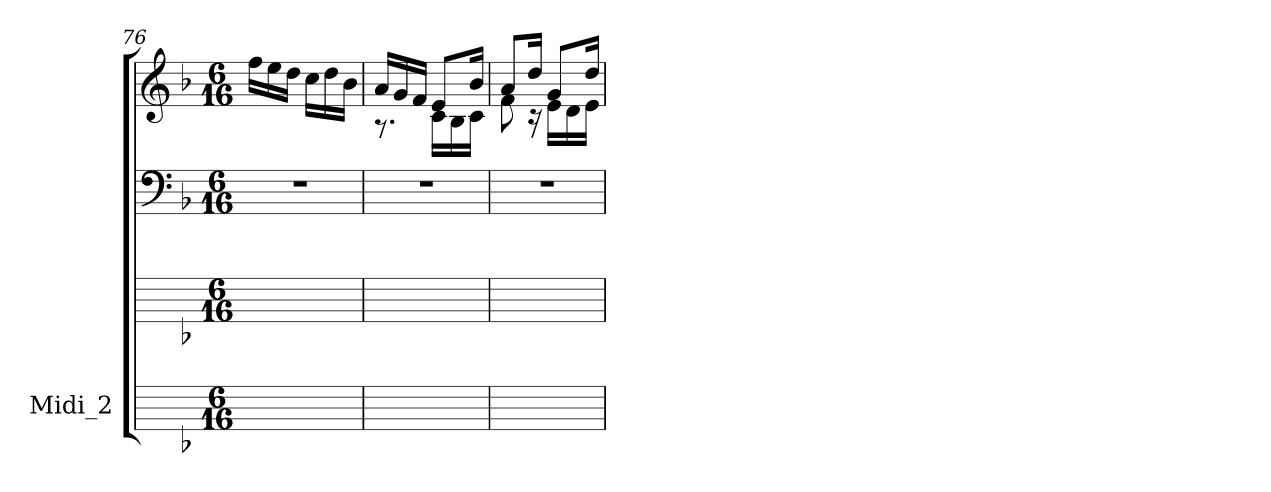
**kern	**kern	**kern	**kern
*part1	*part1	*part1	*part1
*staff4	*staff3	*staff2	*staff1
*I"Midi_2	*	*	*
*	*	*clefF4	*clefG2
*k[b-]	*k[b-]	*k[b-]	*k[b-]
*F:	*F:	*F:	*F:
*M6/16	*M6/16	*M6/16	*M6/16
=76	=76	=76	=76
*	*	*	*^
4.ryy	4.ryy	4.r	16ff\LL	4.ryy
.	.	.	16ee\	.
.	.	.	16dd\JJ	.
.	.	.	16cc\LL	.
.	.	.	16dd\	.
.	.	.	16b-\JJ	.
=77	=77	=77	=77	=77
4.ryy	4.ryy	4.r	16aLL	8.r
.	.	.	16g	.
.	.	.	16fJJ	.
.	.	.	8e/L	16cLL
.	.	.	.	16B-
.	.	.	16b-/J	16cJJ
!!LO:LB:g=z	!!
=78	=78	=78	=78	=78
4.ryy	4.ryy	4.r	8a/L	8f\
.	.	.	16dd/J	16r
.	.	.	8g/L	16e\LL
.	.	.	.	16d\
.	.	.	16dd/J	16e\JJ
*	*	*	*v	*v
=	=	=	=
*-	*-	*-	*-
